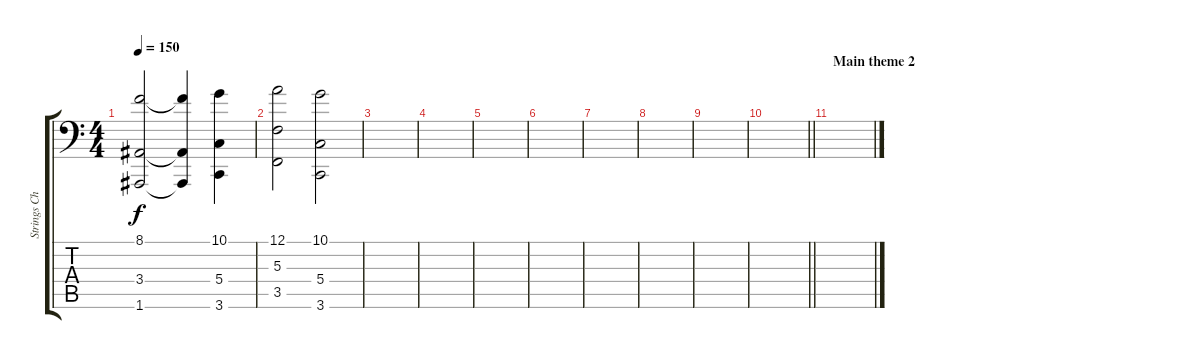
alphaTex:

\track ("Strings Chords" "Strings Ch") {instrument stringensemble1}
\staff {score tabs}
\tuning (A3 E3 C3 G2 D2 A1) {hide}
\ts (4 4)
\tempo 150
\clef f4
\ks c
(8.1 3.4 1.6).2{dy f} (8.1{t} 3.4{t} 1.6{t}).4 (10.1 5.4 3.6).4 |
(12.1 5.3 3.5).2 (10.1 5.4 3.6).2 |
|
|
|
|
|
|
|
\barLineRight lightlight
|
\section ("" "Main theme 2")
